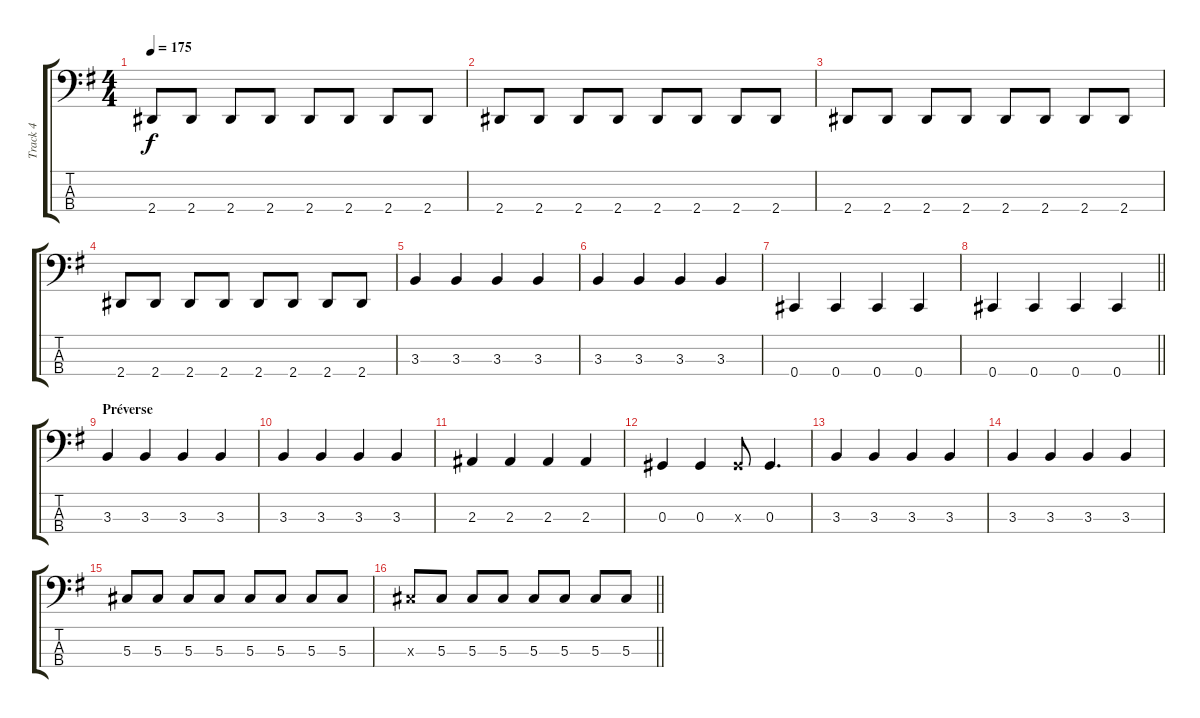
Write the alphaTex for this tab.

\track ("Track 4" "Track 4") {instrument electricbassfinger}
\staff {score tabs}
\tuning (Gb2 Db2 Ab1 Db1) {hide}
\ts (4 4)
\tempo 175
\clef f4
\ks g
2.4.8{dy f} 2.4.8 2.4.8 2.4.8 2.4.8 2.4.8 2.4.8 2.4.8 |
2.4.8 2.4.8 2.4.8 2.4.8 2.4.8 2.4.8 2.4.8 2.4.8 |
2.4.8 2.4.8 2.4.8 2.4.8 2.4.8 2.4.8 2.4.8 2.4.8 |
2.4.8 2.4.8 2.4.8 2.4.8 2.4.8 2.4.8 2.4.8 2.4.8 |
3.3.4 3.3.4 3.3.4 3.3.4 |
3.3.4 3.3.4 3.3.4 3.3.4 |
0.4.4 0.4.4 0.4.4 0.4.4 |
\barLineRight lightlight
0.4.4 0.4.4 0.4.4 0.4.4 |
\section ("" "Préverse")
3.3.4 3.3.4 3.3.4 3.3.4 |
3.3.4 3.3.4 3.3.4 3.3.4 |
2.3.4 2.3.4 2.3.4 2.3.4 |
0.3.4 0.3.4 0.3{x}.8 0.3.4{d} |
3.3.4 3.3.4 3.3.4 3.3.4 |
3.3.4 3.3.4 3.3.4 3.3.4 |
5.3.8 5.3.8 5.3.8 5.3.8 5.3.8 5.3.8 5.3.8 5.3.8 |
\barLineRight lightlight
5.3{x}.8 5.3.8 5.3.8 5.3.8 5.3.8 5.3.8 5.3.8 5.3.8
